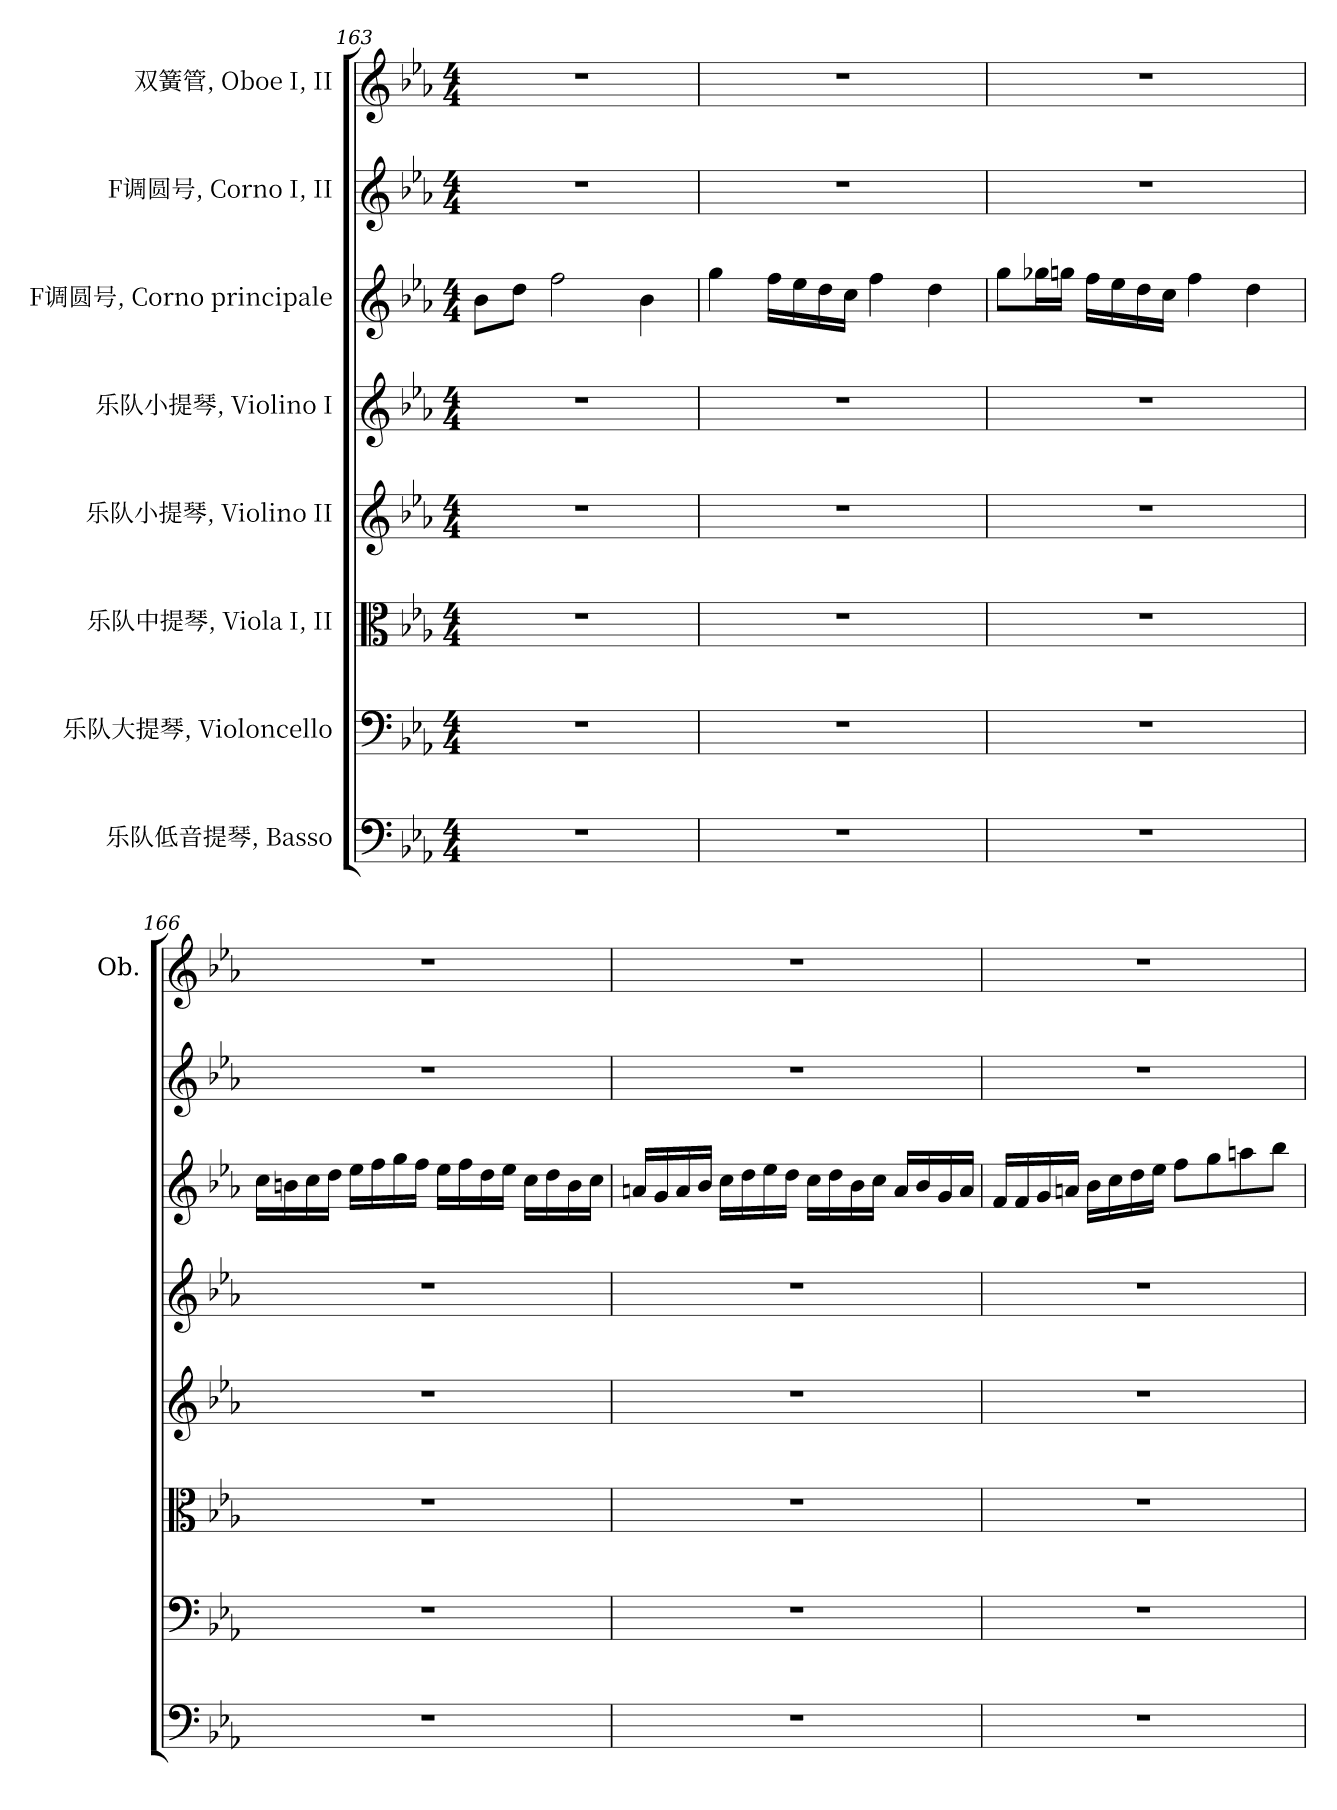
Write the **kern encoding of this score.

**kern	**kern	**kern	**kern	**kern	**kern	**kern	**kern
*part8	*part7	*part6	*part5	*part4	*part3	*part2	*part1
*staff8	*staff7	*staff6	*staff5	*staff4	*staff3	*staff2	*staff1
*I"乐队低音提琴, Basso	*I"乐队大提琴, Violoncello	*I"乐队中提琴, Viola I, II	*I"乐队小提琴, Violino II	*I"乐队小提琴, Violino I	*I"F调圆号, Corno principale	*I"F调圆号, Corno I, II	*I"双簧管, Oboe I, II
*	*	*	*	*	*	*	*I'Ob.
*clefF4	*clefF4	*clefC3	*clefG2	*clefG2	*clefG2	*clefG2	*clefG2
*ITrd7c12	*	*	*	*	*ITrd4c7	*ITrd4c7	*
*k[b-e-a-]	*k[b-e-a-]	*k[b-e-a-]	*k[b-e-a-]	*k[b-e-a-]	*k[b-e-a-d-]	*k[b-e-a-d-]	*k[b-e-a-]
*M4/4	*M4/4	*M4/4	*M4/4	*M4/4	*M4/4	*M4/4	*M4/4
=163	=163	=163	=163	=163	=163	=163	=163
1r	1r	1r	1r	1r	8e-\L	1r	1r
.	.	.	.	.	8g\J	.	.
.	.	.	.	.	2b-\	.	.
.	.	.	.	.	4e-\	.	.
!!LO:PB:g=z
=164	=164	=164	=164	=164	=164	=164	=164
1r	1r	1r	1r	1r	4cc\	1r	1r
.	.	.	.	.	16b-\LL	.	.
.	.	.	.	.	16a-\	.	.
.	.	.	.	.	16g\	.	.
.	.	.	.	.	16f\JJ	.	.
.	.	.	.	.	4b-\	.	.
.	.	.	.	.	4g\	.	.
=165	=165	=165	=165	=165	=165	=165	=165
1r	1r	1r	1r	1r	8cc\L	1r	1r
.	.	.	.	.	16cc-X\L	.	.
.	.	.	.	.	16ccn\JJ	.	.
.	.	.	.	.	16b-\LL	.	.
.	.	.	.	.	16a-\	.	.
.	.	.	.	.	16g\	.	.
.	.	.	.	.	16f\JJ	.	.
.	.	.	.	.	4b-\	.	.
.	.	.	.	.	4g\	.	.
=166	=166	=166	=166	=166	=166	=166	=166
*	*	*	*	*	*	*	*MM97
1r	1r	1r	1r	1r	16f\LL	1r	1r
.	.	.	.	.	16en\	.	.
.	.	.	.	.	16f\	.	.
.	.	.	.	.	16g\JJ	.	.
.	.	.	.	.	16a-\LL	.	.
.	.	.	.	.	16b-\	.	.
.	.	.	.	.	16cc\	.	.
.	.	.	.	.	16b-\JJ	.	.
.	.	.	.	.	16a-\LL	.	.
.	.	.	.	.	16b-\	.	.
.	.	.	.	.	16g\	.	.
.	.	.	.	.	16a-\JJ	.	.
.	.	.	.	.	16f\LL	.	.
.	.	.	.	.	16g\	.	.
.	.	.	.	.	16e\	.	.
.	.	.	.	.	16f\JJ	.	.
!!LO:PB:g=z
=167	=167	=167	=167	=167	=167	=167	=167
1r	1r	1r	1r	1r	16dn/LL	1r	1r
.	.	.	.	.	16c/	.	.
.	.	.	.	.	16d/	.	.
.	.	.	.	.	16e-/JJ	.	.
.	.	.	.	.	16f\LL	.	.
.	.	.	.	.	16g\	.	.
.	.	.	.	.	16a-\	.	.
.	.	.	.	.	16g\JJ	.	.
.	.	.	.	.	16f\LL	.	.
.	.	.	.	.	16g\	.	.
.	.	.	.	.	16e-\	.	.
.	.	.	.	.	16f\JJ	.	.
.	.	.	.	.	16d/LL	.	.
.	.	.	.	.	16e-/	.	.
.	.	.	.	.	16c/	.	.
.	.	.	.	.	16d/JJ	.	.
=168	=168	=168	=168	=168	=168	=168	=168
*	*	*	*	*	*	*	*MM72
1r	1r	1r	1r	1r	16B-/LL	1r	1r
.	.	.	.	.	16B-/	.	.
.	.	.	.	.	16c/	.	.
.	.	.	.	.	16dn/JJ	.	.
.	.	.	.	.	16e-\LL	.	.
.	.	.	.	.	16f\	.	.
.	.	.	.	.	16g\	.	.
.	.	.	.	.	16a-\JJ	.	.
.	.	.	.	.	8b-\L	.	.
.	.	.	.	.	8cc\	.	.
.	.	.	.	.	8ddn\	.	.
.	.	.	.	.	8ee-\J	.	.
=	=	=	=	=	=	=	=
*-	*-	*-	*-	*-	*-	*-	*-
